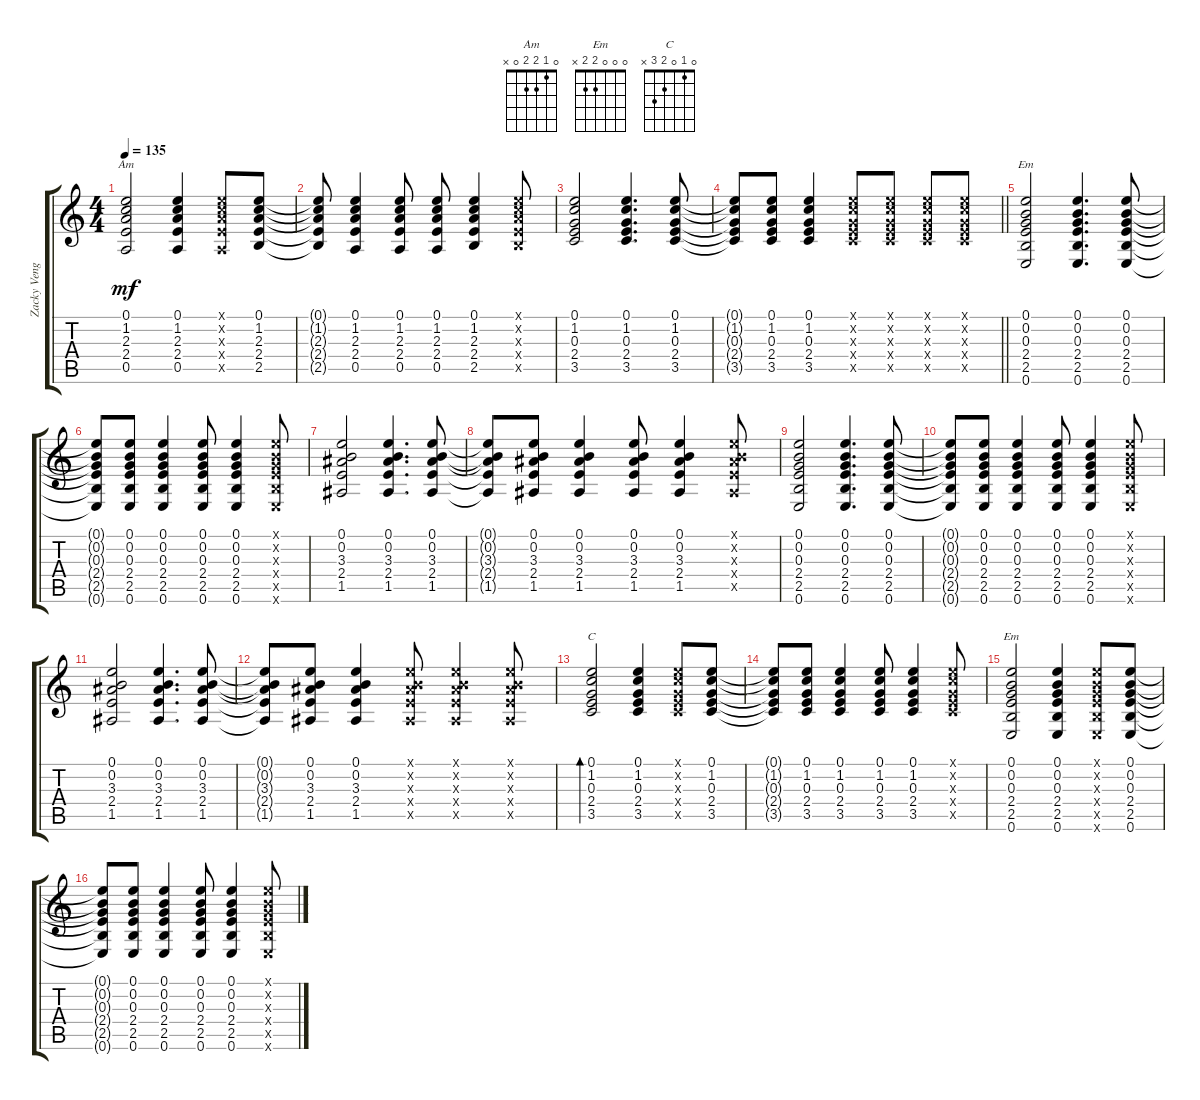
\track ("Zacky Vengeance" "Zacky Veng") {instrument acousticguitarsteel}
\staff {score tabs}
\tuning (E4 B3 G3 D3 A2 E2) {hide}
\chord ("Am" 0 1 2 2 0 x)
\chord ("Em" 0 0 0 2 2 0)
\chord ("C" 0 1 0 2 3 x)
\chord ("Em" 0 0 0 2 2 x)
\ts (4 4)
\tempo 135
\clef g2
\ks c
(0.1 1.2 2.3 2.4 0.5).2{ch "Am" dy mf} (0.1 1.2 2.3 2.4 0.5).4 (0.1{x} 1.2{x} 2.3{x} 2.4{x} 0.5{x}).8 (0.1 1.2 2.3 2.4 2.5).8 |
(0.1{t} 1.2{t} 2.3{t} 2.4{t} 2.5{t}).8 (0.1 1.2 2.3 2.4 0.5).4 (0.1 1.2 2.3 2.4 0.5).8 (0.1 1.2 2.3 2.4 0.5).8 (0.1 1.2 2.3 2.4 2.5).4 (0.1{x} 1.2{x} 2.3{x} 2.4{x} 2.5{x}).8 |
(0.1 1.2 0.3 2.4 3.5).2 (0.1 1.2 0.3 2.4 3.5).4{d} (0.1 1.2 0.3 2.4 3.5).8 |
\barLineRight lightlight
(0.1{t} 1.2{t} 0.3{t} 2.4{t} 3.5{t}).8 (0.1 1.2 0.3 2.4 3.5).8 (0.1 1.2 0.3 2.4 3.5).4 (0.1{x} 1.2{x} 0.3{x} 2.4{x} 3.5{x}).8 (0.1{x} 1.2{x} 0.3{x} 2.4{x} 3.5{x}).8 (0.1{x} 1.2{x} 0.3{x} 2.4{x} 3.5{x}).8 (0.1{x} 1.2{x} 0.3{x} 2.4{x} 3.5{x}).8 |
(0.1 0.2 0.3 2.4 2.5 0.6).2{ch "Em"} (0.1 0.2 0.3 2.4 2.5 0.6).4{d} (0.1 0.2 0.3 2.4 2.5 0.6).8 |
(0.1{t} 0.2{t} 0.3{t} 2.4{t} 2.5{t} 0.6{t}).8 (0.1 0.2 0.3 2.4 2.5 0.6).8 (0.1 0.2 0.3 2.4 2.5 0.6).4 (0.1 0.2 0.3 2.4 2.5 0.6).8 (0.1 0.2 0.3 2.4 2.5 0.6).4 (0.1{x} 0.2{x} 0.3{x} 2.4{x} 2.5{x} 0.6{x}).8 |
(0.1 0.2 3.3 2.4 1.5).2 (0.1 0.2 3.3 2.4 1.5).4{d} (0.1 0.2 3.3 2.4 1.5).8 |
(0.1{t} 0.2{t} 3.3{t} 2.4{t} 1.5{t}).8 (0.1 0.2 3.3 2.4 1.5).8 (0.1 0.2 3.3 2.4 1.5).4 (0.1 0.2 3.3 2.4 1.5).8 (0.1 0.2 3.3 2.4 1.5).4 (0.1{x} 0.2{x} 3.3{x} 2.4{x} 1.5{x}).8 |
(0.1 0.2 0.3 2.4 2.5 0.6).2 (0.1 0.2 0.3 2.4 2.5 0.6).4{d} (0.1 0.2 0.3 2.4 2.5 0.6).8 |
(0.1{t} 0.2{t} 0.3{t} 2.4{t} 2.5{t} 0.6{t}).8 (0.1 0.2 0.3 2.4 2.5 0.6).8 (0.1 0.2 0.3 2.4 2.5 0.6).4 (0.1 0.2 0.3 2.4 2.5 0.6).8 (0.1 0.2 0.3 2.4 2.5 0.6).4 (0.1{x} 0.2{x} 0.3{x} 2.4{x} 2.5{x} 0.6{x}).8 |
(0.1 0.2 3.3 2.4 1.5).2 (0.1 0.2 3.3 2.4 1.5).4{d} (0.1 0.2 3.3 2.4 1.5).8 |
(0.1{t} 0.2{t} 3.3{t} 2.4{t} 1.5{t}).8 (0.1 0.2 3.3 2.4 1.5).8 (0.1 0.2 3.3 2.4 1.5).4 (0.1{x} 0.2{x} 3.3{x} 2.4{x} 1.5{x}).8 (0.1{x} 0.2{x} 3.3{x} 2.4{x} 1.5{x}).4 (0.1{x} 0.2{x} 3.3{x} 2.4{x} 1.5{x}).8 |
(0.1 1.2 0.3 2.4 3.5).2{bd 120 ch "C"} (0.1 1.2 0.3 2.4 3.5).4 (0.1{x} 1.2{x} 0.3{x} 2.4{x} 3.5{x}).8 (0.1 1.2 0.3 2.4 3.5).8 |
(0.1{t} 1.2{t} 0.3{t} 2.4{t} 3.5{t}).8 (0.1 1.2 0.3 2.4 3.5).8 (0.1 1.2 0.3 2.4 3.5).4 (0.1 1.2 0.3 2.4 3.5).8 (0.1 1.2 0.3 2.4 3.5).4 (0.1{x} 1.2{x} 0.3{x} 2.4{x} 3.5{x}).8 |
(0.1 0.2 0.3 2.4 2.5 0.6).2{ch "Em"} (0.1 0.2 0.3 2.4 2.5 0.6).4 (0.1{x} 0.2{x} 0.3{x} 2.4{x} 2.5{x} 0.6{x}).8 (0.1 0.2 0.3 2.4 2.5 0.6).8 |
(0.1{t} 0.2{t} 0.3{t} 2.4{t} 2.5{t} 0.6{t}).8 (0.1 0.2 0.3 2.4 2.5 0.6).8 (0.1 0.2 0.3 2.4 2.5 0.6).4 (0.1 0.2 0.3 2.4 2.5 0.6).8 (0.1 0.2 0.3 2.4 2.5 0.6).4 (0.1{x} 0.2{x} 0.3{x} 2.4{x} 2.5{x} 0.6{x}).8
